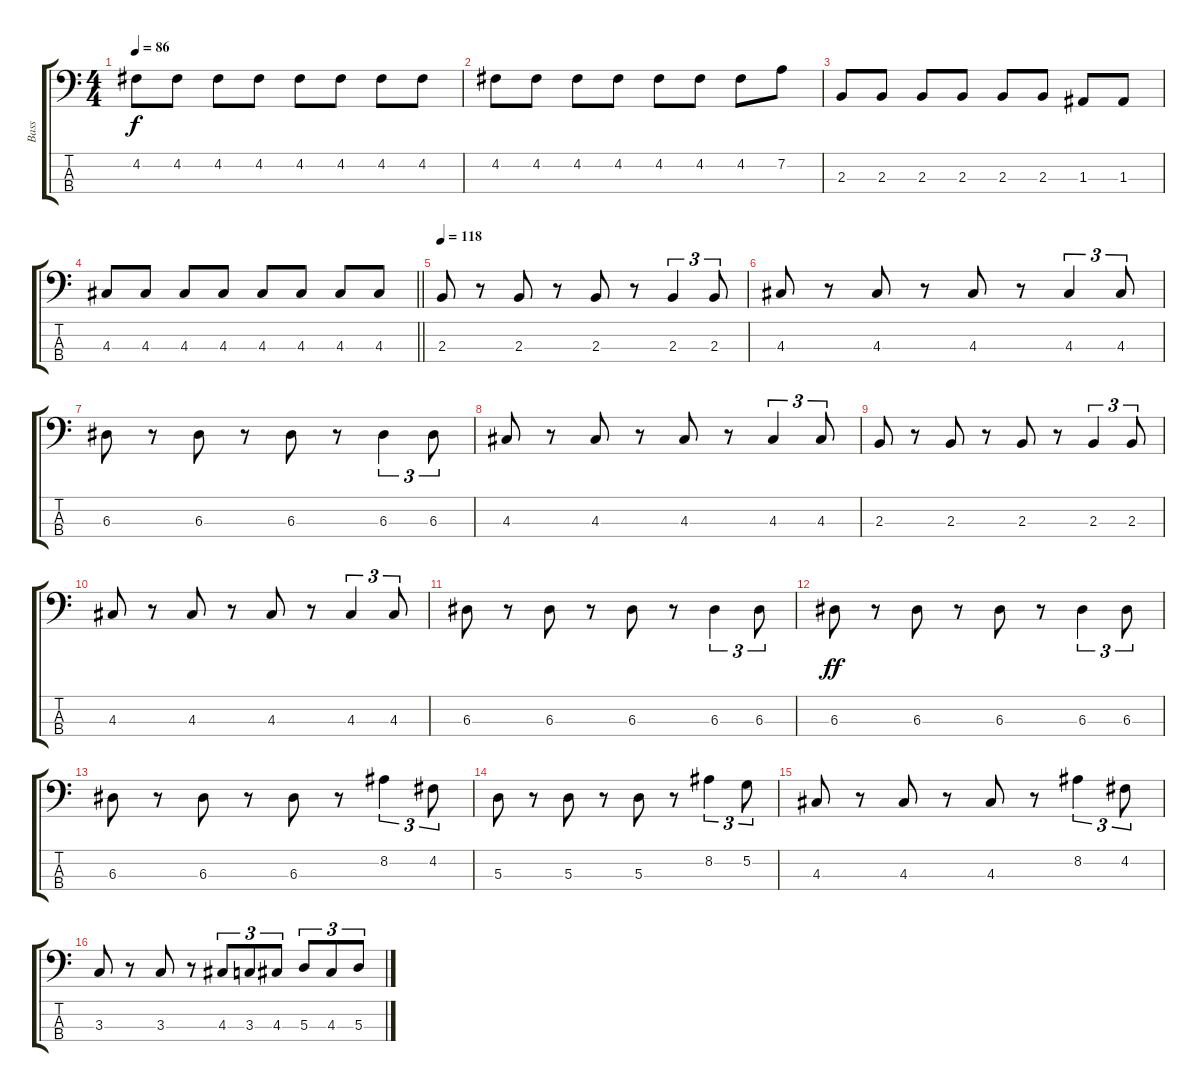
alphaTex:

\track ("Bass" "Bass") {instrument electricbassfinger}
\staff {score tabs}
\tuning (G2 D2 A1 E1) {hide}
\ts (4 4)
\tempo 86
\clef f4
\ks c
4.2.8{dy f} 4.2.8 4.2.8 4.2.8 4.2.8 4.2.8 4.2.8 4.2.8 |
4.2.8 4.2.8 4.2.8 4.2.8 4.2.8 4.2.8 4.2.8 7.2.8 |
2.3.8 2.3.8 2.3.8 2.3.8 2.3.8 2.3.8 1.3.8 1.3.8 |
\barLineRight lightlight
4.3.8 4.3.8 4.3.8 4.3.8 4.3.8 4.3.8 4.3.8 4.3.8 |
\tempo 118
2.3.8 r.8 2.3.8 r.8 2.3.8 r.8 2.3.4{tu (3 2)} 2.3.8{tu (3 2)} |
4.3.8 r.8 4.3.8 r.8 4.3.8 r.8 4.3.4{tu (3 2)} 4.3.8{tu (3 2)} |
6.3.8 r.8 6.3.8 r.8 6.3.8 r.8 6.3.4{tu (3 2)} 6.3.8{tu (3 2)} |
4.3.8 r.8 4.3.8 r.8 4.3.8 r.8 4.3.4{tu (3 2)} 4.3.8{tu (3 2)} |
2.3.8 r.8 2.3.8 r.8 2.3.8 r.8 2.3.4{tu (3 2)} 2.3.8{tu (3 2)} |
4.3.8 r.8 4.3.8 r.8 4.3.8 r.8 4.3.4{tu (3 2)} 4.3.8{tu (3 2)} |
6.3.8 r.8 6.3.8 r.8 6.3.8 r.8 6.3.4{tu (3 2)} 6.3.8{tu (3 2)} |
6.3.8{dy ff} r.8 6.3.8 r.8 6.3.8 r.8 6.3.4{tu (3 2)} 6.3.8{tu (3 2)} |
6.3.8 r.8 6.3.8 r.8 6.3.8 r.8 8.2.4{tu (3 2)} 4.2.8{tu (3 2)} |
5.3.8 r.8 5.3.8 r.8 5.3.8 r.8 8.2.4{tu (3 2)} 5.2.8{tu (3 2)} |
4.3.8 r.8 4.3.8 r.8 4.3.8 r.8 8.2.4{tu (3 2)} 4.2.8{tu (3 2)} |
3.3.8 r.8 3.3.8 r.8 4.3.8{tu (3 2)} 3.3.8{tu (3 2)} 4.3.8{tu (3 2)} 5.3.8{tu (3 2)} 4.3.8{tu (3 2)} 5.3.8{tu (3 2)}
